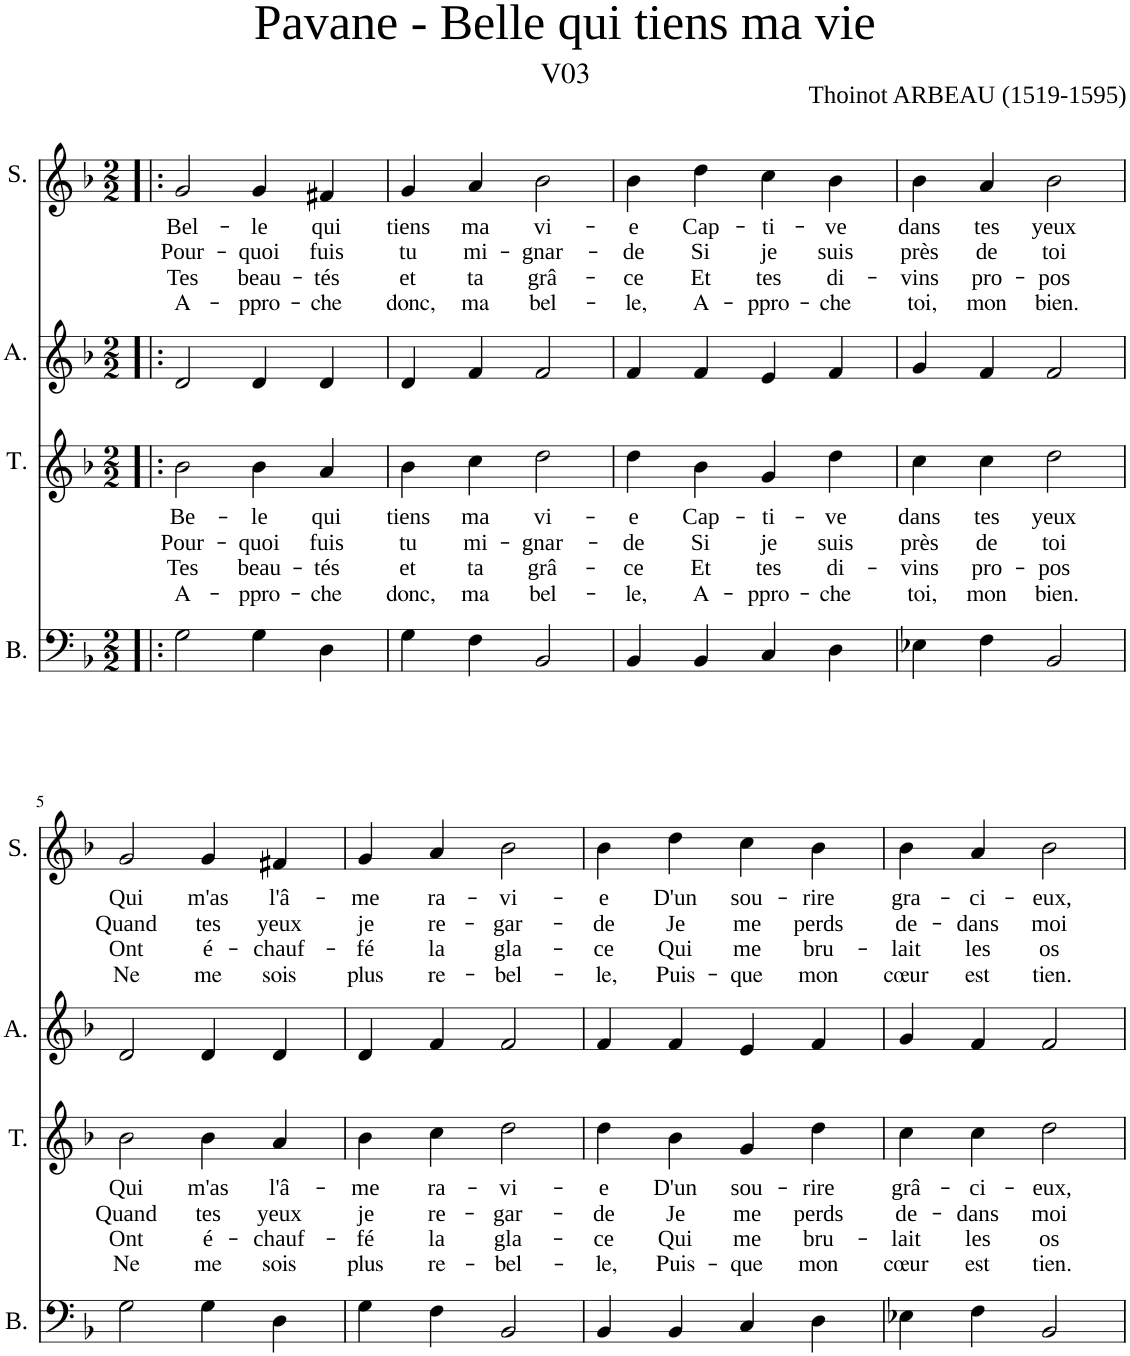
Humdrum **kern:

**kern	**kern	**text	**text	**text	**text	**kern	**kern	**text	**text	**text	**text
*part4	*part3	*part3	*part3	*part3	*part3	*part2	*part1	*part1	*part1	*part1	*part1
*staff4	*staff3	*staff3	*staff3	*staff3	*staff3	*staff2	*staff1	*staff1	*staff1	*staff1	*staff1
*I"B.	*I"T.	*	*	*	*	*I"A.	*I"S.	*	*	*	*
*I'B.	*I'T.	*	*	*	*	*I'A.	*I'S.	*	*	*	*
*clefF4	*clefG2	*	*	*	*	*clefG2	*clefG2	*	*	*	*
*Trd7c12	*	*	*	*	*	*	*	*	*	*	*
*k[b-]	*k[b-]	*	*	*	*	*k[b-]	*k[b-]	*	*	*	*
*M2/2	*M2/2	*	*	*	*	*M2/2	*M2/2	*	*	*	*
=1!|:	=1!|:	=1!|:	=1!|:	=1!|:	=1!|:	=1!|:	=1!|:	=1!|:	=1!|:	=1!|:	=1!|:
!	!	!LO:LY:b	!LO:LY:b	!LO:LY:b	!LO:LY:b	!	!	!LO:LY:b	!LO:LY:b	!LO:LY:b	!LO:LY:b
2G\	2b-\	Be-	Pour-	Tes	A-	2d/	2g/	Bel-	Pour-	Tes	A-
!	!	!LO:LY:b	!LO:LY:b	!LO:LY:b	!LO:LY:b	!	!	!LO:LY:b	!LO:LY:b	!LO:LY:b	!LO:LY:b
4G\	4b-\	-le	-quoi	beau-	-ppro-	4d/	4g/	-le	-quoi	beau-	-ppro-
!	!	!LO:LY:b	!LO:LY:b	!LO:LY:b	!LO:LY:b	!	!	!LO:LY:b	!LO:LY:b	!LO:LY:b	!LO:LY:b
4D\	4a/	qui	fuis	-tés	-che	4d/	4f#X/	qui	fuis	-tés	-che
=2	=2	=2	=2	=2	=2	=2	=2	=2	=2	=2	=2
!	!	!LO:LY:b	!LO:LY:b	!LO:LY:b	!LO:LY:b	!	!	!LO:LY:b	!LO:LY:b	!LO:LY:b	!LO:LY:b
4G\	4b-\	tiens	tu	et	donc,	4d/	4g/	tiens	tu	et	donc,
!	!	!LO:LY:b	!LO:LY:b	!LO:LY:b	!LO:LY:b	!	!	!LO:LY:b	!LO:LY:b	!LO:LY:b	!LO:LY:b
4F\	4cc\	ma	mi-	ta	ma	4f/	4a/	ma	mi-	ta	ma
!	!	!LO:LY:b	!LO:LY:b	!LO:LY:b	!LO:LY:b	!	!	!LO:LY:b	!LO:LY:b	!LO:LY:b	!LO:LY:b
2BB-/	2dd\	vi-	-gnar-	grâ-	bel-	2f/	2b-\	vi-	-gnar-	grâ-	bel-
=3	=3	=3	=3	=3	=3	=3	=3	=3	=3	=3	=3
!	!	!LO:LY:b	!LO:LY:b	!LO:LY:b	!LO:LY:b	!	!	!LO:LY:b	!LO:LY:b	!LO:LY:b	!LO:LY:b
4BB-/	4dd\	-e	-de	-ce	-le,	4f/	4b-\	-e	-de	-ce	-le,
!	!	!LO:LY:b	!LO:LY:b	!LO:LY:b	!LO:LY:b	!	!	!LO:LY:b	!LO:LY:b	!LO:LY:b	!LO:LY:b
4BB-/	4b-\	Cap-	Si	Et	A-	4f/	4dd\	Cap-	Si	Et	A-
!	!	!LO:LY:b	!LO:LY:b	!LO:LY:b	!LO:LY:b	!	!	!LO:LY:b	!LO:LY:b	!LO:LY:b	!LO:LY:b
4C/	4g/	-ti-	je	tes	-ppro-	4e/	4cc\	-ti-	je	tes	-ppro-
!	!	!LO:LY:b	!LO:LY:b	!LO:LY:b	!LO:LY:b	!	!	!LO:LY:b	!LO:LY:b	!LO:LY:b	!LO:LY:b
4D\	4dd\	-ve	suis	di-	-che	4f/	4b-\	-ve	suis	di-	-che
=4	=4	=4	=4	=4	=4	=4	=4	=4	=4	=4	=4
!	!	!LO:LY:b	!LO:LY:b	!LO:LY:b	!LO:LY:b	!	!	!LO:LY:b	!LO:LY:b	!LO:LY:b	!LO:LY:b
4E-X\	4cc\	dans	près	-vins	toi,	4g/	4b-\	dans	près	-vins	toi,
!	!	!LO:LY:b	!LO:LY:b	!LO:LY:b	!LO:LY:b	!	!	!LO:LY:b	!LO:LY:b	!LO:LY:b	!LO:LY:b
4F\	4cc\	tes	de	pro-	mon	4f/	4a/	tes	de	pro-	mon
!	!	!LO:LY:b	!LO:LY:b	!LO:LY:b	!LO:LY:b	!	!	!LO:LY:b	!LO:LY:b	!LO:LY:b	!LO:LY:b
2BB-/	2dd\	yeux	toi	-pos	bien.	2f/	2b-\	yeux	toi	-pos	bien.
!!LO:LB:g=z
=5	=5	=5	=5	=5	=5	=5	=5	=5	=5	=5	=5
!	!	!LO:LY:b	!LO:LY:b	!LO:LY:b	!LO:LY:b	!	!	!LO:LY:b	!LO:LY:b	!LO:LY:b	!LO:LY:b
2G\	2b-\	Qui	Quand	Ont	Ne	2d/	2g/	Qui	Quand	Ont	Ne
!	!	!LO:LY:b	!LO:LY:b	!LO:LY:b	!LO:LY:b	!	!	!LO:LY:b	!LO:LY:b	!LO:LY:b	!LO:LY:b
4G\	4b-\	m'as	tes	é-	me	4d/	4g/	m'as	tes	é-	me
!	!	!LO:LY:b	!LO:LY:b	!LO:LY:b	!LO:LY:b	!	!	!LO:LY:b	!LO:LY:b	!LO:LY:b	!LO:LY:b
4D\	4a/	l'â-	yeux	-chauf-	sois	4d/	4f#X/	l'â-	yeux	-chauf-	sois
=6	=6	=6	=6	=6	=6	=6	=6	=6	=6	=6	=6
!	!	!LO:LY:b	!LO:LY:b	!LO:LY:b	!LO:LY:b	!	!	!LO:LY:b	!LO:LY:b	!LO:LY:b	!LO:LY:b
4G\	4b-\	-me	je	-fé	plus	4d/	4g/	-me	je	-fé	plus
!	!	!LO:LY:b	!LO:LY:b	!LO:LY:b	!LO:LY:b	!	!	!LO:LY:b	!LO:LY:b	!LO:LY:b	!LO:LY:b
4F\	4cc\	ra-	re-	la	re-	4f/	4a/	ra-	re-	la	re-
!	!	!LO:LY:b	!LO:LY:b	!LO:LY:b	!LO:LY:b	!	!	!LO:LY:b	!LO:LY:b	!LO:LY:b	!LO:LY:b
2BB-/	2dd\	-vi-	-gar-	gla-	-bel-	2f/	2b-\	-vi-	-gar-	gla-	-bel-
=7	=7	=7	=7	=7	=7	=7	=7	=7	=7	=7	=7
!	!	!LO:LY:b	!LO:LY:b	!LO:LY:b	!LO:LY:b	!	!	!LO:LY:b	!LO:LY:b	!LO:LY:b	!LO:LY:b
4BB-/	4dd\	-e	-de	-ce	-le,	4f/	4b-\	-e	-de	-ce	-le,
!	!	!LO:LY:b	!LO:LY:b	!LO:LY:b	!LO:LY:b	!	!	!LO:LY:b	!LO:LY:b	!LO:LY:b	!LO:LY:b
4BB-/	4b-\	D'un	Je	Qui	Puis-	4f/	4dd\	D'un	Je	Qui	Puis-
!	!	!LO:LY:b	!LO:LY:b	!LO:LY:b	!LO:LY:b	!	!	!LO:LY:b	!LO:LY:b	!LO:LY:b	!LO:LY:b
4C/	4g/	sou-	me	me	-que	4e/	4cc\	sou-	me	me	-que
!	!	!LO:LY:b	!LO:LY:b	!LO:LY:b	!LO:LY:b	!	!	!LO:LY:b	!LO:LY:b	!LO:LY:b	!LO:LY:b
4D\	4dd\	-rire	perds	bru-	mon	4f/	4b-\	-rire	perds	bru-	mon
=8	=8	=8	=8	=8	=8	=8	=8	=8	=8	=8	=8
!	!	!LO:LY:b	!LO:LY:b	!LO:LY:b	!LO:LY:b	!	!	!LO:LY:b	!LO:LY:b	!LO:LY:b	!LO:LY:b
4E-X\	4cc\	grâ-	de-	-lait	cœur	4g/	4b-\	gra-	de-	-lait	cœur
!	!	!LO:LY:b	!LO:LY:b	!LO:LY:b	!LO:LY:b	!	!	!LO:LY:b	!LO:LY:b	!LO:LY:b	!LO:LY:b
4F\	4cc\	-ci-	-dans	les	est	4f/	4a/	-ci-	-dans	les	est
!	!	!LO:LY:b	!LO:LY:b	!LO:LY:b	!LO:LY:b	!	!	!LO:LY:b	!LO:LY:b	!LO:LY:b	!LO:LY:b
2BB-/	2dd\	-eux,	moi	os	tien.	2f/	2b-\	-eux,	moi	os	tien.
=	=	=	=	=	=	=	=	=	=	=	=
*-	*-	*-	*-	*-	*-	*-	*-	*-	*-	*-	*-
